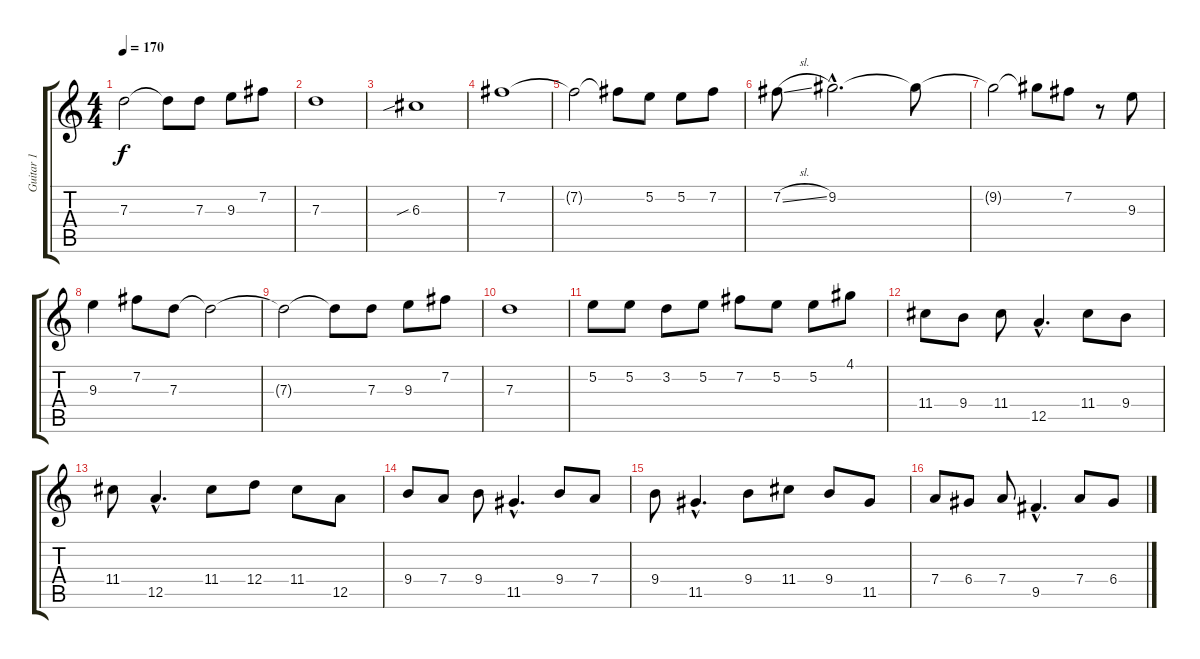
\track ("Guitar 1" "Guitar 1") {instrument overdrivenguitar}
\staff {score tabs}
\tuning (E4 B3 G3 D3 A2 E2) {hide}
\ts (4 4)
\tempo 170
\clef g2
\ks c
7.3{t}.2{dy f} 7.3{t}.8 7.3.8 9.3.8 7.2.8 |
7.3.1 |
6.3{sib}.1 |
7.2.1 |
7.2{t}.2 7.2{t}.8 5.2.8 5.2.8 7.2.8 |
7.2{sl}.8 9.2{hac}.2{d} 9.2{t}.8 |
9.2{t}.2 9.2{t}.8 7.2.8 r.8 9.3.8 |
9.3.4 7.2.8 7.3.8 7.3{t}.2 |
7.3{t}.2 7.3{t}.8 7.3.8 9.3.8 7.2.8 |
7.3.1 |
5.2.8 5.2.8 3.2.8 5.2.8 7.2.8 5.2.8 5.2.8 4.1.8 |
11.4.8 9.4.8 11.4.8 12.5{hac}.4{d} 11.4.8 9.4.8 |
11.4.8 12.5{hac}.4{d} 11.4.8 12.4.8 11.4.8 12.5.8 |
9.4.8 7.4.8 9.4.8 11.5{hac}.4{d} 9.4.8 7.4.8 |
9.4.8 11.5{hac}.4{d} 9.4.8 11.4.8 9.4.8 11.5.8 |
7.4.8 6.4.8 7.4.8 9.5{hac}.4{d} 7.4.8 6.4.8
